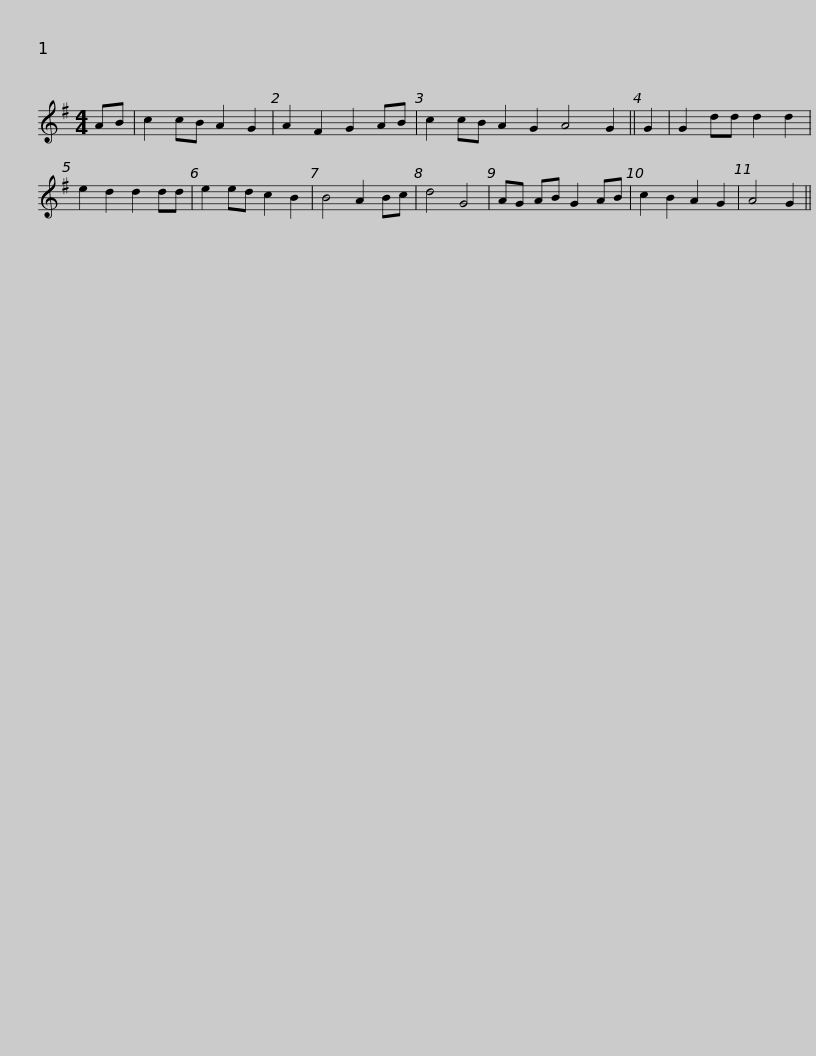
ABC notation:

X:1
L:1/8
M:4/4
I:linebreak $
K:G
V:1 treble
V:1
 AB | c2 cB A2 G2 | A2 F2 G2 AB | c2 cB A2 G2 A4 G2 || G2 | %5
 G2 dd d2 d2 | e2 d2 d2 dd | e2 ed c2 B2 | B4 A2 Bc |$ d4 G4 | %10
 AG AB G2 AB | c2 B2 A2 G2 | A4 G2 || %13
